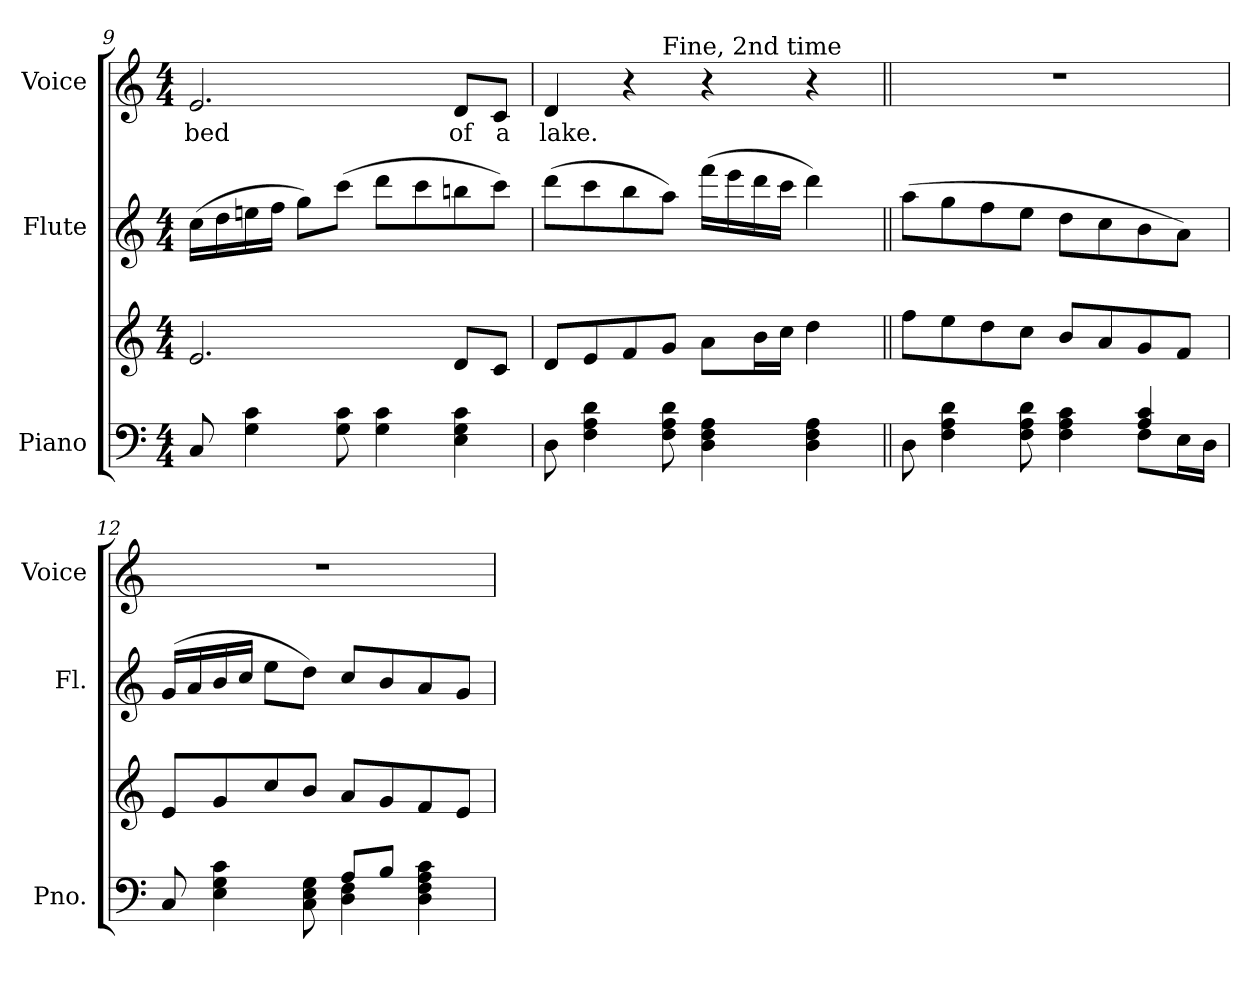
**kern	**kern	**kern	**kern	**text
*part3	*part3	*part2	*part1	*part1
*staff4	*staff3	*staff2	*staff1	*staff1
*I"Piano	*	*I"Flute	*I"Voice	*
*I'Pno.	*	*I'Fl.	*I'Voice	*
*clefF4	*clefG2	*clefG2	*clefG2	*
*k[]	*k[]	*k[]	*k[]	*
*C:	*C:	*C:	*C:	*
*M4/4	*M4/4	*M4/4	*M4/4	*
=9	=9	=9	=9	=9
!	!	!	!	!LO:LY:b:color=#000000
8Ci/	2.ei/	(16cci\LL	2.ei/	bed
.	.	16ddi\	.	.
4Gi\ 4ci	.	16eeni\	.	.
.	.	16ffi\JJ	.	.
.	.	8ggi\L)	.	.
8Gi\ 8ci	.	(8ccci\J	.	.
4Gi\ 4ci	.	8dddi\L	.	.
.	.	8ccci\	.	.
!	!	!	!	!LO:LY:b:color=#000000
4Ei\ 4Gi 4ci	8di/L	8bbni\	8di/L	of
!	!	!	!	!LO:LY:b:color=#000000
.	8ci/J	8ccci\J)	8ci/J	a
=10	=10	=10	=10	=10
!	!	!	!	!LO:LY:b:color=#000000
*	*	*	*^	*
8Di\	8di/L	(8dddi\L	4di/	4.ryy	lake.
4Fi\ 4Ai 4di	8ei/	8ccci\	.	.	.
.	8fi/	8bbi\	4r	.	.
!	!	!	!	!LO:TX:a:t=Fine, 2nd time	!
8Fi\ 8Ai 8di	8gi/J	8aai\J)	.	2ryy	.
4Di\ 4Fi 4Ai	8ai\L	(16fffi\LL	4r	.	.
.	.	16eeei\	.	.	.
.	16bi\L	16dddi\	.	.	.
.	16cci\JJ	16ccci\JJ	.	.	.
4Di\ 4Fi 4Ai	4ddi\	4dddi\)	4r	.	.
.	.	.	.	8ryy	.
*	*	*	*v	*v	*
!!LO:LB:g=z
=11||	=11||	=11||	=11||	=11||
*^	*	*	*	*
8Di\	2.ryy	8ffi\L	(8aai\L	1r	.
4Fi\ 4Ai 4di	.	8eei\	8ggi\	.	.
.	.	8ddi\	8ffi\	.	.
8Fi\ 8Ai 8di	.	8cci\J	8eei\J	.	.
4Fi\ 4Ai 4ci	.	8bi/L	8ddi\L	.	.
.	.	8ai/	8cci\	.	.
4Ai/ 4ci	8Fi\L	8gi/	8bi\	.	.
.	16Ei\L	8fi/J	8ai\J)	.	.
.	16Di\JJ	.	.	.	.
=12	=12	=12	=12	=12	=12
8Ci/	2ryy	8ei/L	(16gi/LL	1r	.
.	.	.	16ai/	.	.
4Ei\ 4Gi 4ci	.	8gi/	16bi/	.	.
.	.	.	16cci/JJ	.	.
.	.	8cci/	8eei\L	.	.
8Ci\ 8Ei 8Gi	.	8bi/J	8ddi\J)	.	.
8Ai/L	4Di\ 4Fi	8ai/L	8cci/L	.	.
8Bi/J	.	8gi/	8bi/	.	.
4Di\ 4Fi 4Ai 4ci	4ryy	8fi/	8ai/	.	.
.	.	8ei/J	8gi/J	.	.
*v	*v	*	*	*	*
=	=	=	=	=
*-	*-	*-	*-	*-
